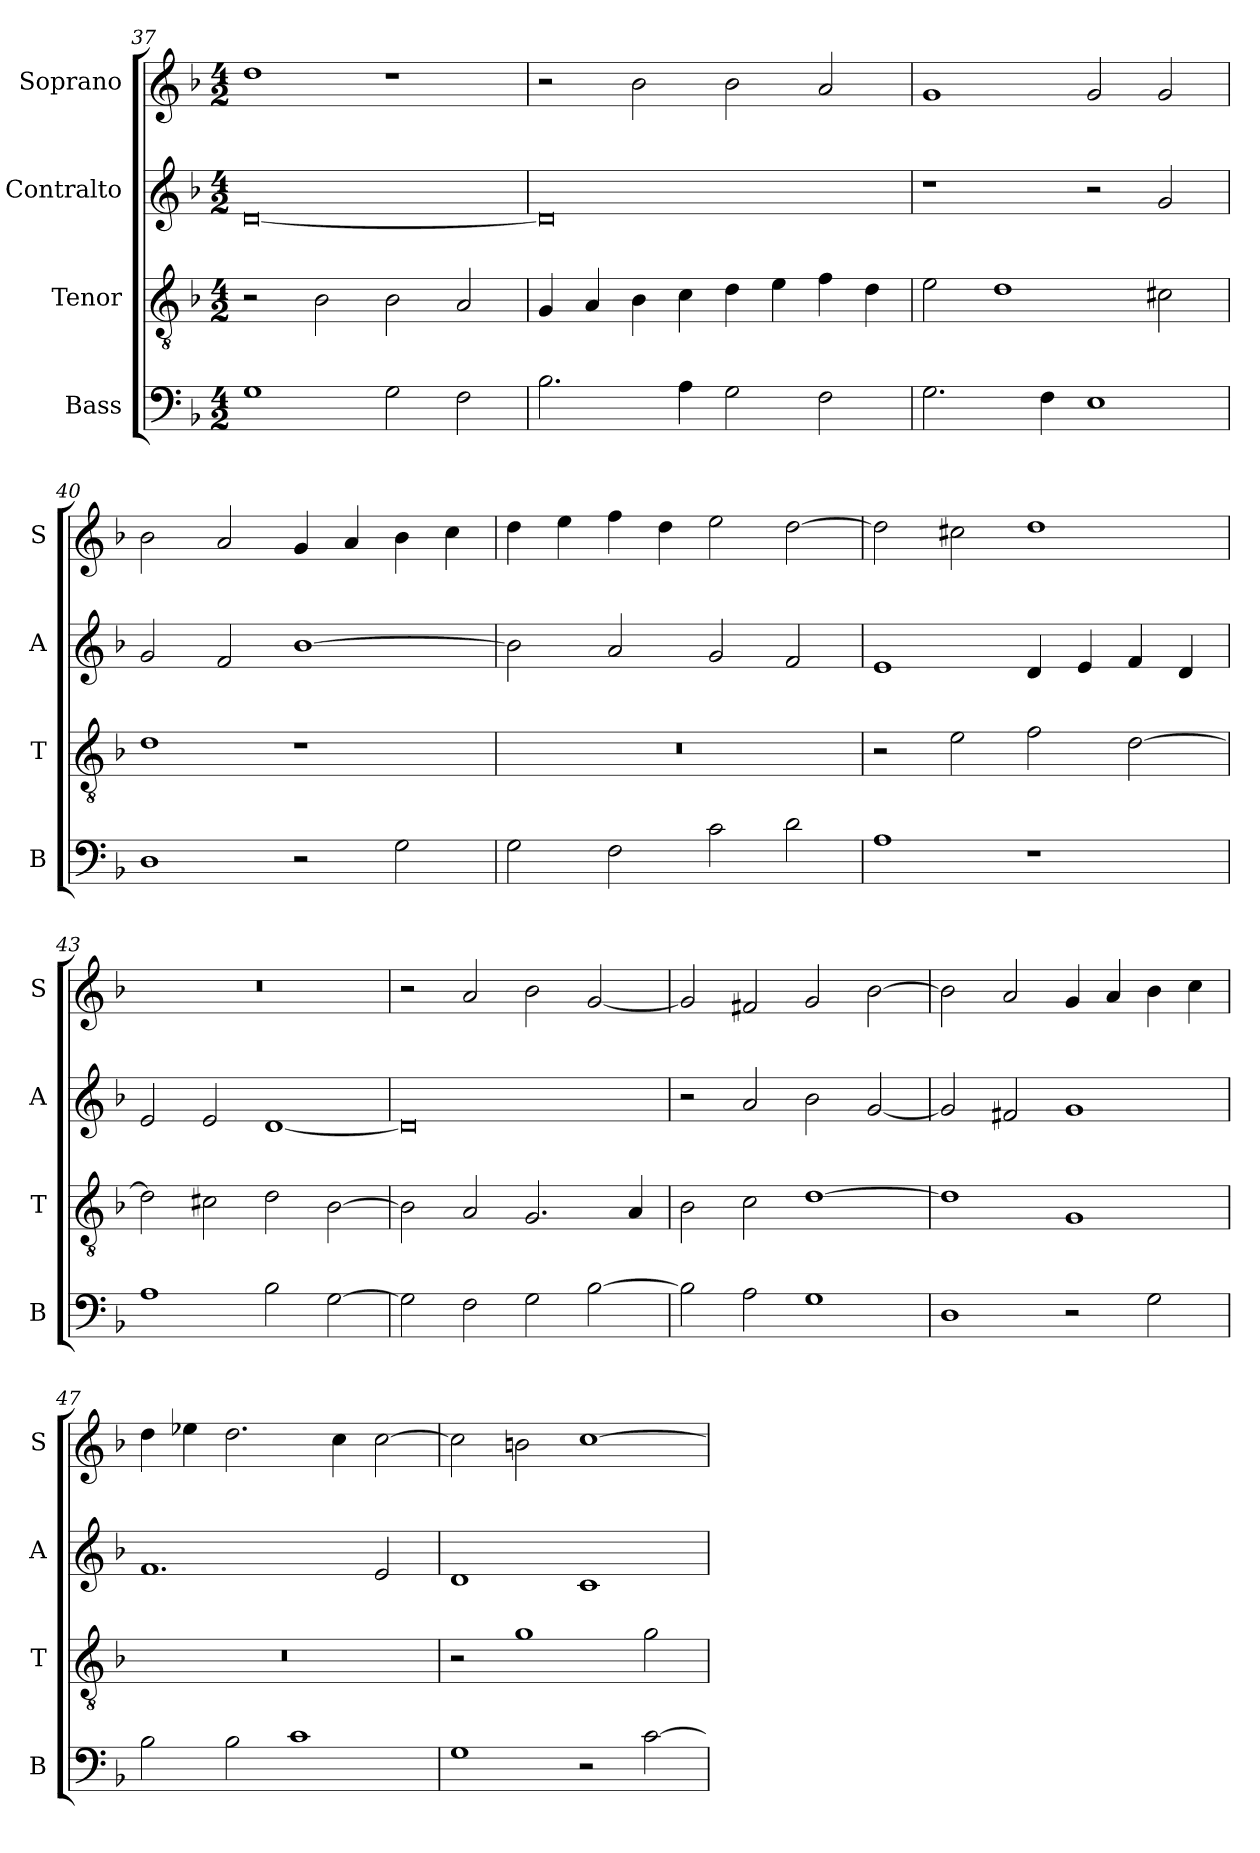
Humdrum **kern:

**kern	**kern	**kern	**kern
*part4	*part3	*part2	*part1
*staff4	*staff3	*staff2	*staff1
*I"Bass	*I"Tenor	*I"Contralto	*I"Soprano
*I'B	*I'T	*I'A	*I'S
*clefF4	*clefGv2	*clefG2	*clefG2
*k[b-]	*k[b-]	*k[b-]	*k[b-]
*D:aeo	*D:aeo	*D:aeo	*D:aeo
*M4/2	*M4/2	*M4/2	*M4/2
=37	=37	=37	=37
1G	2r	[0d	1dd
.	2B-	.	.
2G	2B-	.	1r
2F	2A	.	.
=38	=38	=38	=38
2.B-	4G	0d]	2r
.	4A	.	.
.	4B-	.	2b-
4A	4c	.	.
2G	4d	.	2b-
.	4e	.	.
2F	4f	.	2a
.	4d	.	.
=39	=39	=39	=39
2.G	2e	1r	1g
.	1d	.	.
4F	.	.	.
1E	.	2r	2g
.	2c#X	2g	2g
=40	=40	=40	=40
1D	1d	2g	2b-
.	.	2f	2a
2r	1r	[1b-	4g
.	.	.	4a
2G	.	.	4b-
.	.	.	4cc
=41	=41	=41	=41
2G	0r	2b-]	4dd
.	.	.	4ee
2F	.	2a	4ff
.	.	.	4dd
2c	.	2g	2ee
2d	.	2f	[2dd
=42	=42	=42	=42
1A	2r	1e	2dd]
.	2e	.	2cc#X
1r	2f	4d	1dd
.	.	4e	.
.	[2d	4f	.
.	.	4d	.
=43	=43	=43	=43
1A	2d]	2e	0r
.	2c#X	2e	.
2B-	2d	[1d	.
[2G	[2B-	.	.
=44	=44	=44	=44
2G]	2B-]	0d]	2r
2F	2A	.	2a
2G	2.G	.	2b-
[2B-	.	.	[2g
.	4A	.	.
=45	=45	=45	=45
2B-]	2B-	2r	2g]
2A	2c	2a	2f#X
1G	[1d	2b-	2g
.	.	[2g	[2b-
=46	=46	=46	=46
1D	1d]	2g]	2b-]
.	.	2f#X	2a
2r	1G	1g	4g
.	.	.	4a
2G	.	.	4b-
.	.	.	4cc
=47	=47	=47	=47
2B-	0r	1.f	4dd
.	.	.	4ee-X
2B-	.	.	2.dd
1c	.	.	.
.	.	.	4cc
.	.	2e	[2cc
=48	=48	=48	=48
1G	2r	1d	2cc]
.	1g	.	2bn
2r	.	1c	[1cc
[2c	2g	.	.
=	=	=	=
*-	*-	*-	*-
